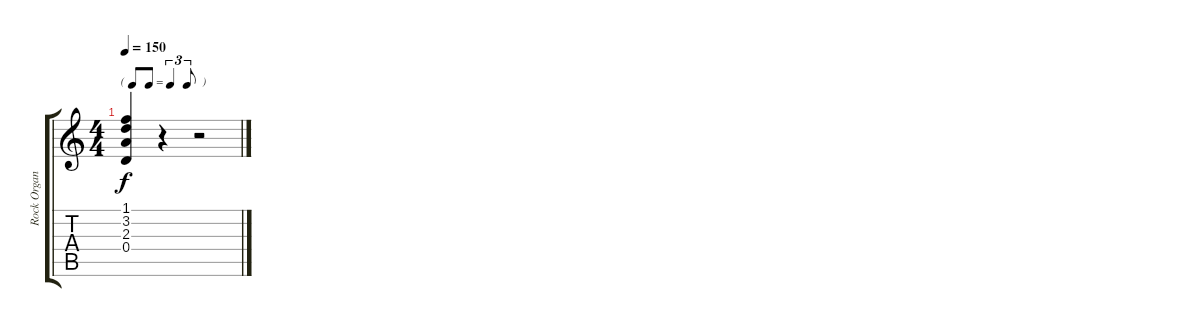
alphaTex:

\track ("Rock Organ" "Rock Organ") {instrument rockorgan}
\staff {score tabs}
\tuning (E5 B4 G4 D4 A3 E3) {hide}
\ts (4 4)
\tf triplet8th
\tempo 150
\clef g2
\ks c
(1.1 3.2 2.3 0.4).4{dy f} r.4 r.2
